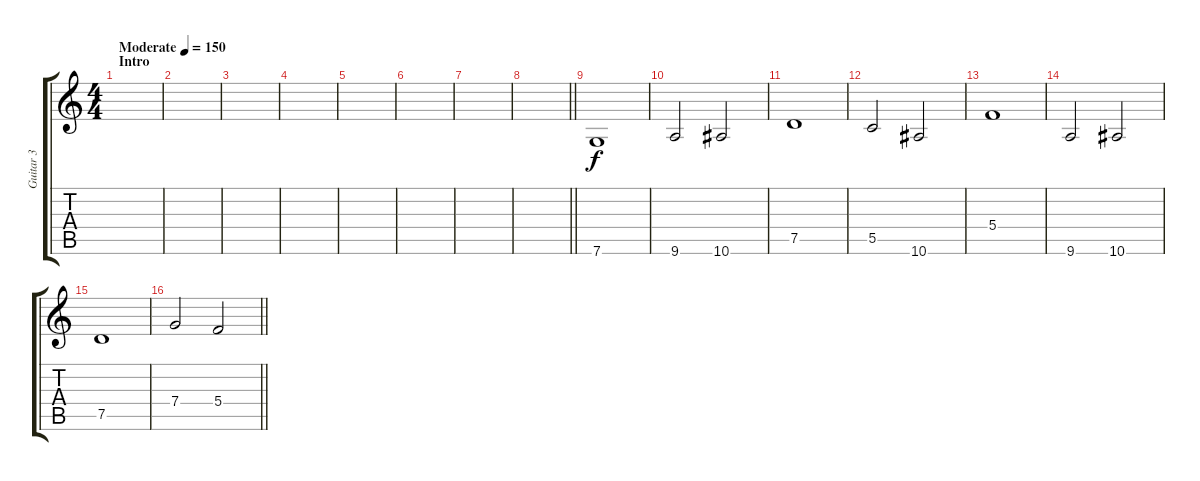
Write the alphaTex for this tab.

\track ("Guitar 3" "Guitar 3") {instrument overdrivenguitar}
\staff {score tabs}
\tuning (D4 A3 F3 C3 G2 C2) {hide}
\ts (4 4)
\section ("" "Intro")
\tempo (150 "Moderate")
\clef g2
\ks c
|
|
|
|
|
|
|
\barLineRight lightlight
|
7.6.1 |
9.6.2 10.6.2 |
7.5.1 |
5.5.2 10.6.2 |
5.4.1 |
9.6.2 10.6.2 |
7.5.1 |
\barLineRight lightlight
7.4.2 5.4.2
